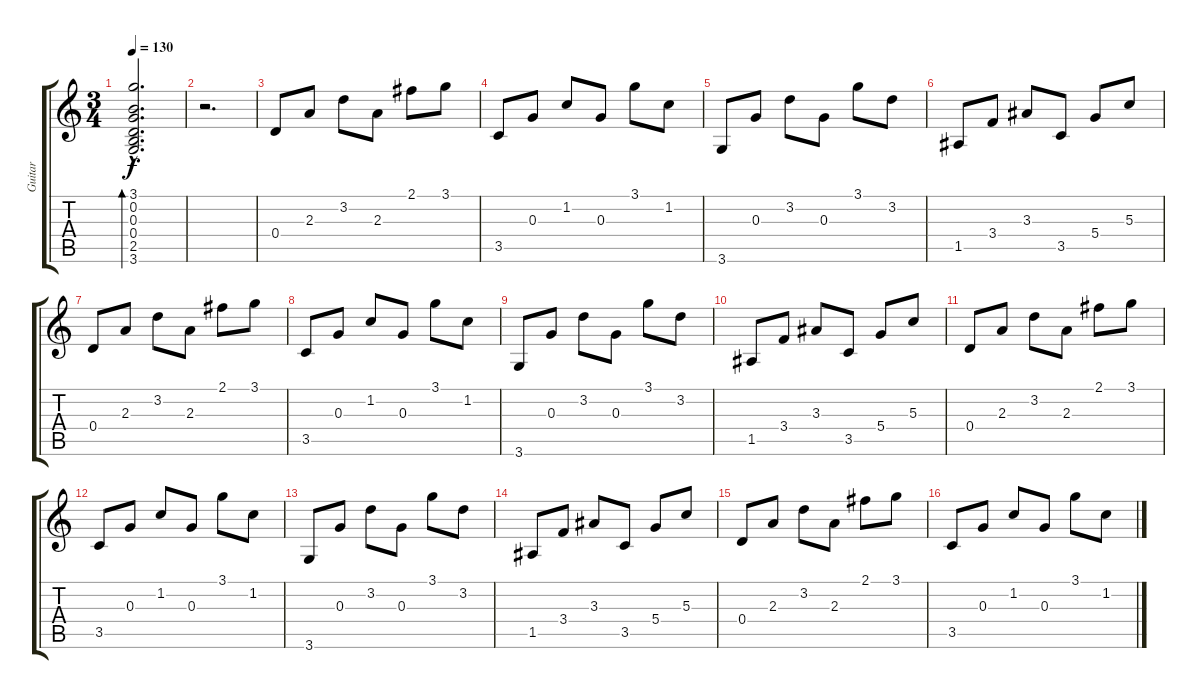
\track ("Guitar" "Guitar") {instrument acousticguitarsteel}
\staff {score tabs}
\tuning (E4 B3 G3 D3 A2 E2) {hide}
\ts (3 4)
\tempo 130
\clef g2
\ks c
(3.1{hac} 0.2{hac} 0.3{hac} 0.4{hac} 2.5{hac} 3.6{hac}).2{d bd 480 dy f} |
r.2{d} |
0.4.8 2.3.8 3.2.8 2.3.8 2.1.8 3.1.8 |
3.5.8 0.3.8 1.2.8 0.3.8 3.1.8 1.2.8 |
3.6.8 0.3.8 3.2.8 0.3.8 3.1.8 3.2.8 |
1.5.8 3.4.8 3.3.8 3.5.8 5.4.8 5.3.8 |
0.4.8 2.3.8 3.2.8 2.3.8 2.1.8 3.1.8 |
3.5.8 0.3.8 1.2.8 0.3.8 3.1.8 1.2.8 |
3.6.8 0.3.8 3.2.8 0.3.8 3.1.8 3.2.8 |
1.5.8 3.4.8 3.3.8 3.5.8 5.4.8 5.3.8 |
0.4.8 2.3.8 3.2.8 2.3.8 2.1.8 3.1.8 |
3.5.8 0.3.8 1.2.8 0.3.8 3.1.8 1.2.8 |
3.6.8 0.3.8 3.2.8 0.3.8 3.1.8 3.2.8 |
1.5.8 3.4.8 3.3.8 3.5.8 5.4.8 5.3.8 |
0.4.8 2.3.8 3.2.8 2.3.8 2.1.8 3.1.8 |
3.5.8 0.3.8 1.2.8 0.3.8 3.1.8 1.2.8
